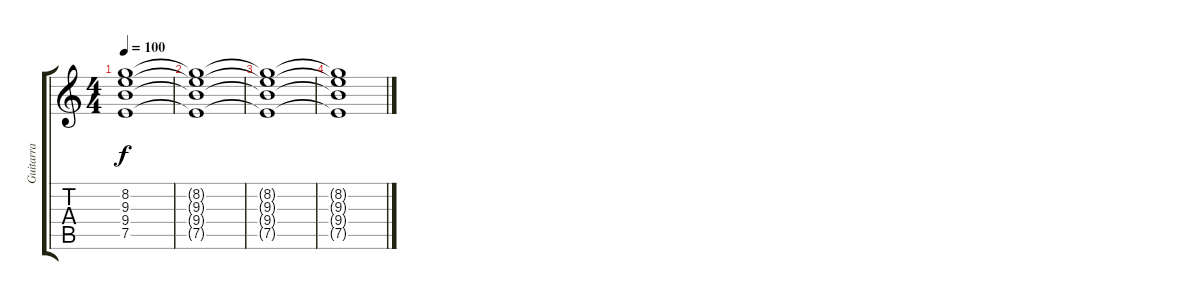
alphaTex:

\track ("Guitarra" "Guitarra") {instrument distortionguitar}
\staff {score tabs}
\tuning (E4 B3 G3 D3 A2 E2) {hide}
\ts (4 4)
\tempo 100
\clef g2
\ks c
(8.2 9.3 9.4 7.5).1{dy f} |
(8.2{t} 9.3{t} 9.4{t} 7.5{t}).1 |
(8.2{t} 9.3{t} 9.4{t} 7.5{t}).1 |
(8.2{t} 9.3{t} 9.4{t} 7.5{t}).1
